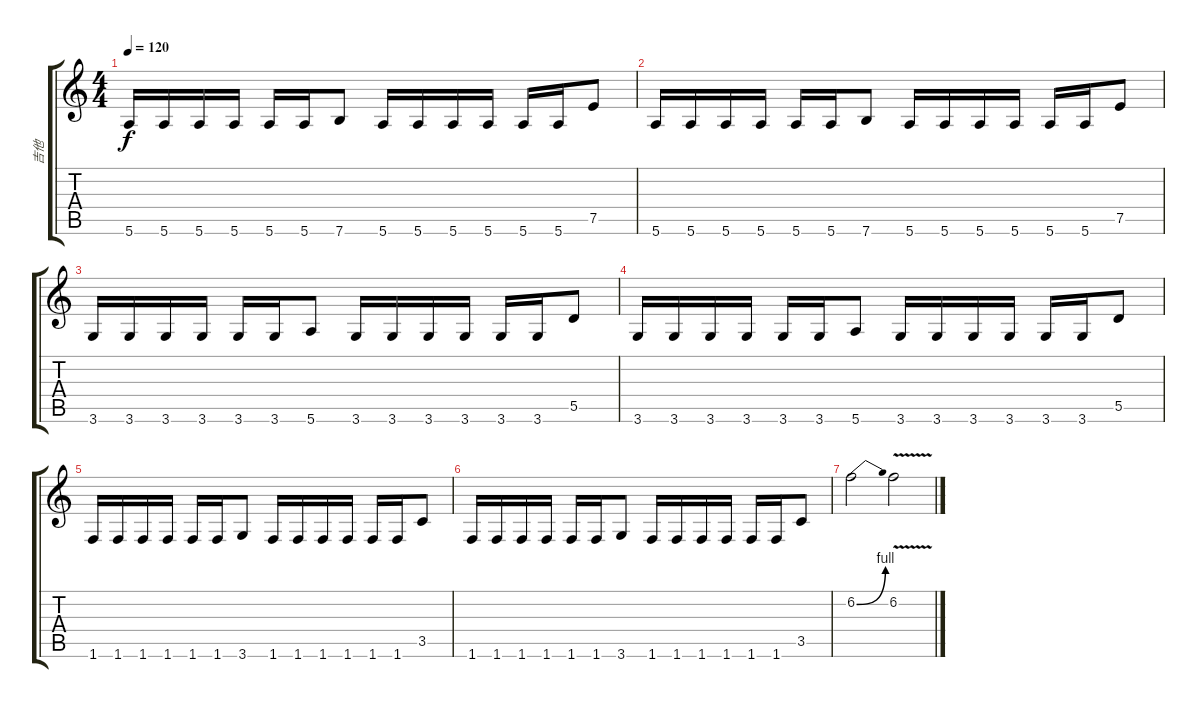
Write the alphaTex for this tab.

\track ("吉他" "吉他") {instrument overdrivenguitar}
\staff {score tabs}
\tuning (E4 B3 G3 D3 A2 E2) {hide}
\ts (4 4)
\tempo 120
\clef g2
\ks c
5.6.16{dy f} 5.6.16 5.6.16 5.6.16 5.6.16 5.6.16 7.6.8 5.6.16 5.6.16 5.6.16 5.6.16 5.6.16 5.6.16 7.5.8 |
5.6.16 5.6.16 5.6.16 5.6.16 5.6.16 5.6.16 7.6.8 5.6.16 5.6.16 5.6.16 5.6.16 5.6.16 5.6.16 7.5.8 |
3.6.16 3.6.16 3.6.16 3.6.16 3.6.16 3.6.16 5.6.8 3.6.16 3.6.16 3.6.16 3.6.16 3.6.16 3.6.16 5.5.8 |
3.6.16 3.6.16 3.6.16 3.6.16 3.6.16 3.6.16 5.6.8 3.6.16 3.6.16 3.6.16 3.6.16 3.6.16 3.6.16 5.5.8 |
1.6.16 1.6.16 1.6.16 1.6.16 1.6.16 1.6.16 3.6.8 1.6.16 1.6.16 1.6.16 1.6.16 1.6.16 1.6.16 3.5.8 |
1.6.16 1.6.16 1.6.16 1.6.16 1.6.16 1.6.16 3.6.8 1.6.16 1.6.16 1.6.16 1.6.16 1.6.16 1.6.16 3.5.8 |
6.2{be (bend 0 0 60 4)}.2 6.2{v}.2
